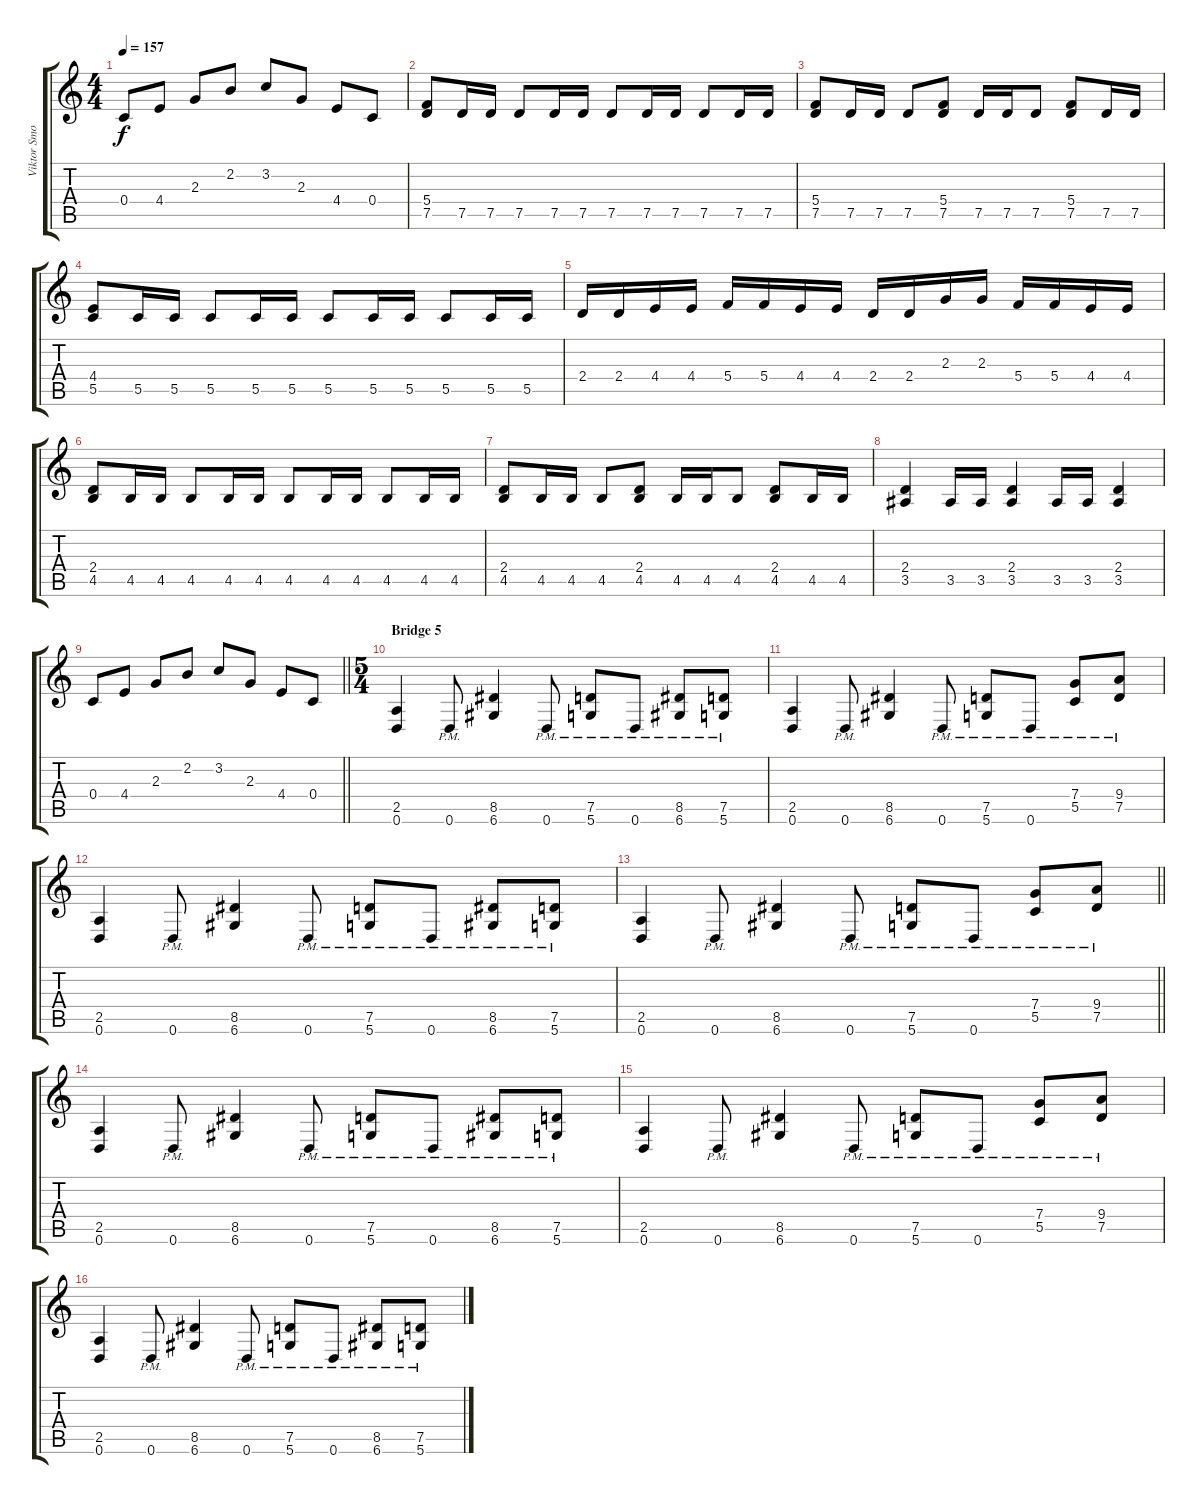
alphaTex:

\track ("Viktor Smolski" "Viktor Smo") {instrument distortionguitar}
\staff {score tabs}
\tuning (D4 A3 F3 C3 G2 D2) {hide}
\ts (4 4)
\tempo 157
\clef g2
\ks c
0.4.8{dy f} 4.4.8 2.3.8 2.2.8 3.2.8 2.3.8 4.4.8 0.4.8 |
(5.4 7.5).8 7.5.16 7.5.16 7.5.8 7.5.16 7.5.16 7.5.8 7.5.16 7.5.16 7.5.8 7.5.16 7.5.16 |
(5.4 7.5).8 7.5.16 7.5.16 7.5.8 (5.4 7.5).8 7.5.16 7.5.16 7.5.8 (5.4 7.5).8 7.5.16 7.5.16 |
(4.4 5.5).8 5.5.16 5.5.16 5.5.8 5.5.16 5.5.16 5.5.8 5.5.16 5.5.16 5.5.8 5.5.16 5.5.16 |
2.4.16 2.4.16 4.4.16 4.4.16 5.4.16 5.4.16 4.4.16 4.4.16 2.4.16 2.4.16 2.3.16 2.3.16 5.4.16 5.4.16 4.4.16 4.4.16 |
(2.4 4.5).8 4.5.16 4.5.16 4.5.8 4.5.16 4.5.16 4.5.8 4.5.16 4.5.16 4.5.8 4.5.16 4.5.16 |
(2.4 4.5).8 4.5.16 4.5.16 4.5.8 (2.4 4.5).8 4.5.16 4.5.16 4.5.8 (2.4 4.5).8 4.5.16 4.5.16 |
(2.4 3.5).4 3.5.16 3.5.16 (2.4 3.5).4 3.5.16 3.5.16 (2.4 3.5).4 |
\barLineRight lightlight
0.4.8 4.4.8 2.3.8 2.2.8 3.2.8 2.3.8 4.4.8 0.4.8 |
\ts (5 4)
\section ("" "Bridge 5")
(2.5 0.6).4 0.6{pm}.8 (8.5 6.6).4 0.6{pm}.8 (7.5{pm} 5.6).8 0.6{pm}.8 (8.5{pm} 6.6).8 (7.5{pm} 5.6).8 |
(2.5 0.6).4 0.6{pm}.8 (8.5 6.6).4 0.6{pm}.8 (7.5{pm} 5.6).8 0.6{pm}.8 (7.4{pm} 5.5).8 (9.4{pm} 7.5).8 |
(2.5 0.6).4 0.6{pm}.8 (8.5 6.6).4 0.6{pm}.8 (7.5{pm} 5.6).8 0.6{pm}.8 (8.5{pm} 6.6).8 (7.5{pm} 5.6).8 |
\barLineRight lightlight
(2.5 0.6).4 0.6{pm}.8 (8.5 6.6).4 0.6{pm}.8 (7.5{pm} 5.6).8 0.6{pm}.8 (7.4{pm} 5.5).8 (9.4{pm} 7.5).8 |
(2.5 0.6).4 0.6{pm}.8 (8.5 6.6).4 0.6{pm}.8 (7.5{pm} 5.6).8 0.6{pm}.8 (8.5{pm} 6.6).8 (7.5{pm} 5.6).8 |
(2.5 0.6).4 0.6{pm}.8 (8.5 6.6).4 0.6{pm}.8 (7.5{pm} 5.6).8 0.6{pm}.8 (7.4{pm} 5.5).8 (9.4{pm} 7.5).8 |
(2.5 0.6).4 0.6{pm}.8 (8.5 6.6).4 0.6{pm}.8 (7.5{pm} 5.6).8 0.6{pm}.8 (8.5{pm} 6.6).8 (7.5{pm} 5.6).8
